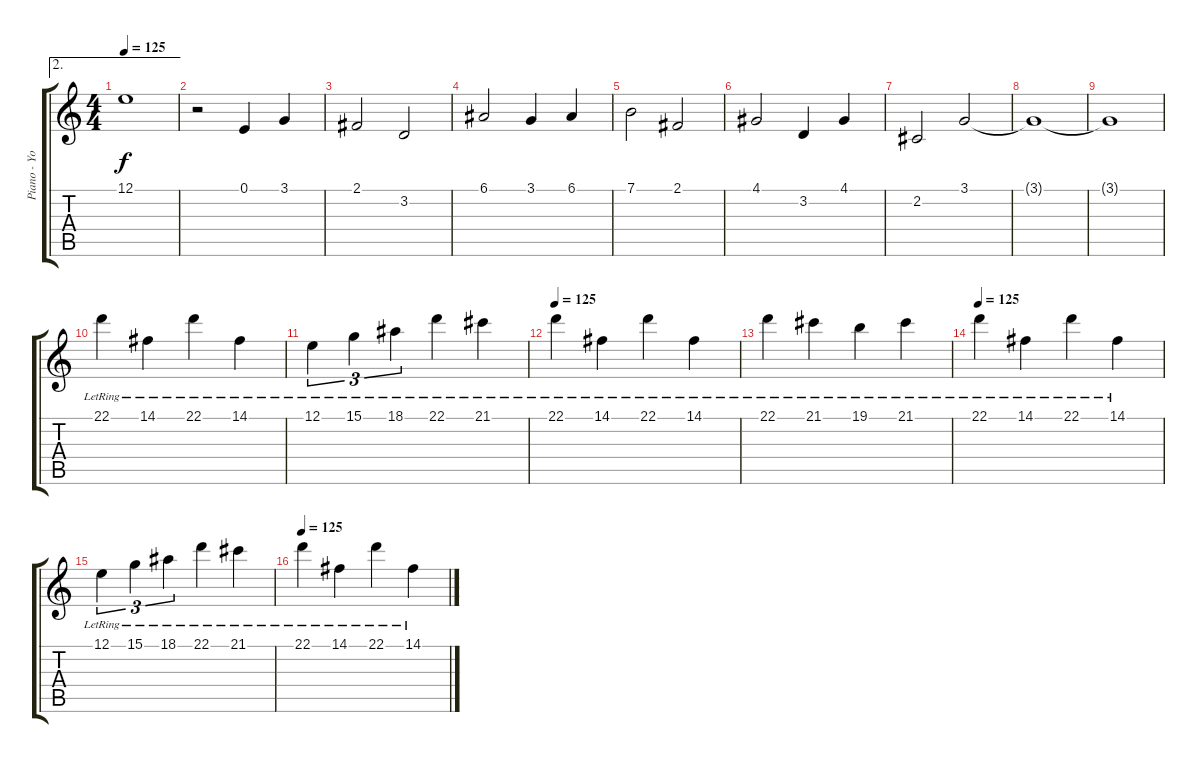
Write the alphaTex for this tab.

\track ("Piano - Yoni" "Piano - Yo") {instrument acousticgrandpiano}
\staff {score tabs}
\tuning (E4 B3 G3 D3 A2 E2) {hide}
\ae 2
\ts (4 4)
\tempo 125
\clef g2
\ks c
12.1.1{dy f} |
r.2 0.1.4 3.1.4 |
2.1.2 3.2.2 |
6.1.2 3.1.4 6.1.4 |
7.1.2 2.1.2 |
4.1.2 3.2.4 4.1.4 |
2.2.2 3.1.2 |
3.1{t}.1 |
3.1{t}.1 |
22.1{lr}.4{volume 13} 14.1{lr}.4 22.1{lr}.4 14.1{lr}.4 |
12.1{lr}.4{tu (3 2)} 15.1{lr}.4{tu (3 2)} 18.1{lr}.4{tu (3 2)} 22.1{lr}.4 21.1{lr}.4 |
\tempo 125
22.1{lr}.4 14.1{lr}.4 22.1{lr}.4 14.1{lr}.4 |
22.1{lr}.4 21.1{lr}.4 19.1{lr}.4 21.1{lr}.4 |
\tempo 125
22.1{lr}.4{volume 13} 14.1{lr}.4 22.1{lr}.4 14.1{lr}.4 |
12.1{lr}.4{tu (3 2)} 15.1{lr}.4{tu (3 2)} 18.1{lr}.4{tu (3 2)} 22.1{lr}.4 21.1{lr}.4 |
\tempo 125
22.1{lr}.4 14.1{lr}.4 22.1{lr}.4 14.1{lr}.4
